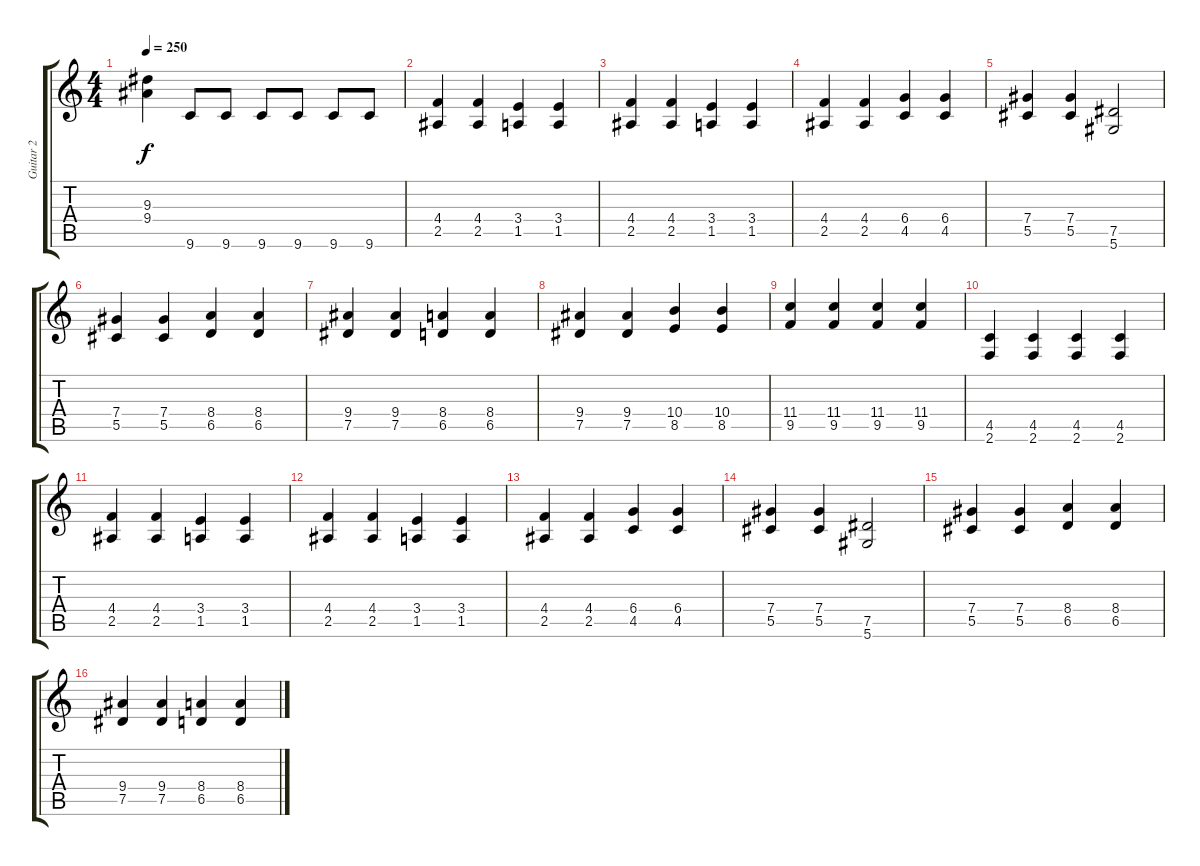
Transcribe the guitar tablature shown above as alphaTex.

\track ("Guitar 2" "Guitar 2") {instrument overdrivenguitar}
\staff {score tabs}
\tuning (Eb4 Bb3 Gb3 Db3 Ab2 Eb2) {hide}
\ts (4 4)
\tempo 250
\clef g2
\ks c
(9.3 9.4).4{dy f} 9.6.8 9.6.8 9.6.8 9.6.8 9.6.8 9.6.8 |
(4.4 2.5).4 (4.4 2.5).4 (3.4 1.5).4 (3.4 1.5).4 |
(4.4 2.5).4 (4.4 2.5).4 (3.4 1.5).4 (3.4 1.5).4 |
(4.4 2.5).4 (4.4 2.5).4 (6.4 4.5).4 (6.4 4.5).4 |
(7.4 5.5).4 (7.4 5.5).4 (7.5 5.6).2 |
(7.4 5.5).4 (7.4 5.5).4 (8.4 6.5).4 (8.4 6.5).4 |
(9.4 7.5).4 (9.4 7.5).4 (8.4 6.5).4 (8.4 6.5).4 |
(9.4 7.5).4 (9.4 7.5).4 (10.4 8.5).4 (10.4 8.5).4 |
(11.4 9.5).4 (11.4 9.5).4 (11.4 9.5).4 (11.4 9.5).4 |
(4.5 2.6).4 (4.5 2.6).4 (4.5 2.6).4 (4.5 2.6).4 |
(4.4 2.5).4 (4.4 2.5).4 (3.4 1.5).4 (3.4 1.5).4 |
(4.4 2.5).4 (4.4 2.5).4 (3.4 1.5).4 (3.4 1.5).4 |
(4.4 2.5).4 (4.4 2.5).4 (6.4 4.5).4 (6.4 4.5).4 |
(7.4 5.5).4 (7.4 5.5).4 (7.5 5.6).2 |
(7.4 5.5).4 (7.4 5.5).4 (8.4 6.5).4 (8.4 6.5).4 |
(9.4 7.5).4 (9.4 7.5).4 (8.4 6.5).4 (8.4 6.5).4
